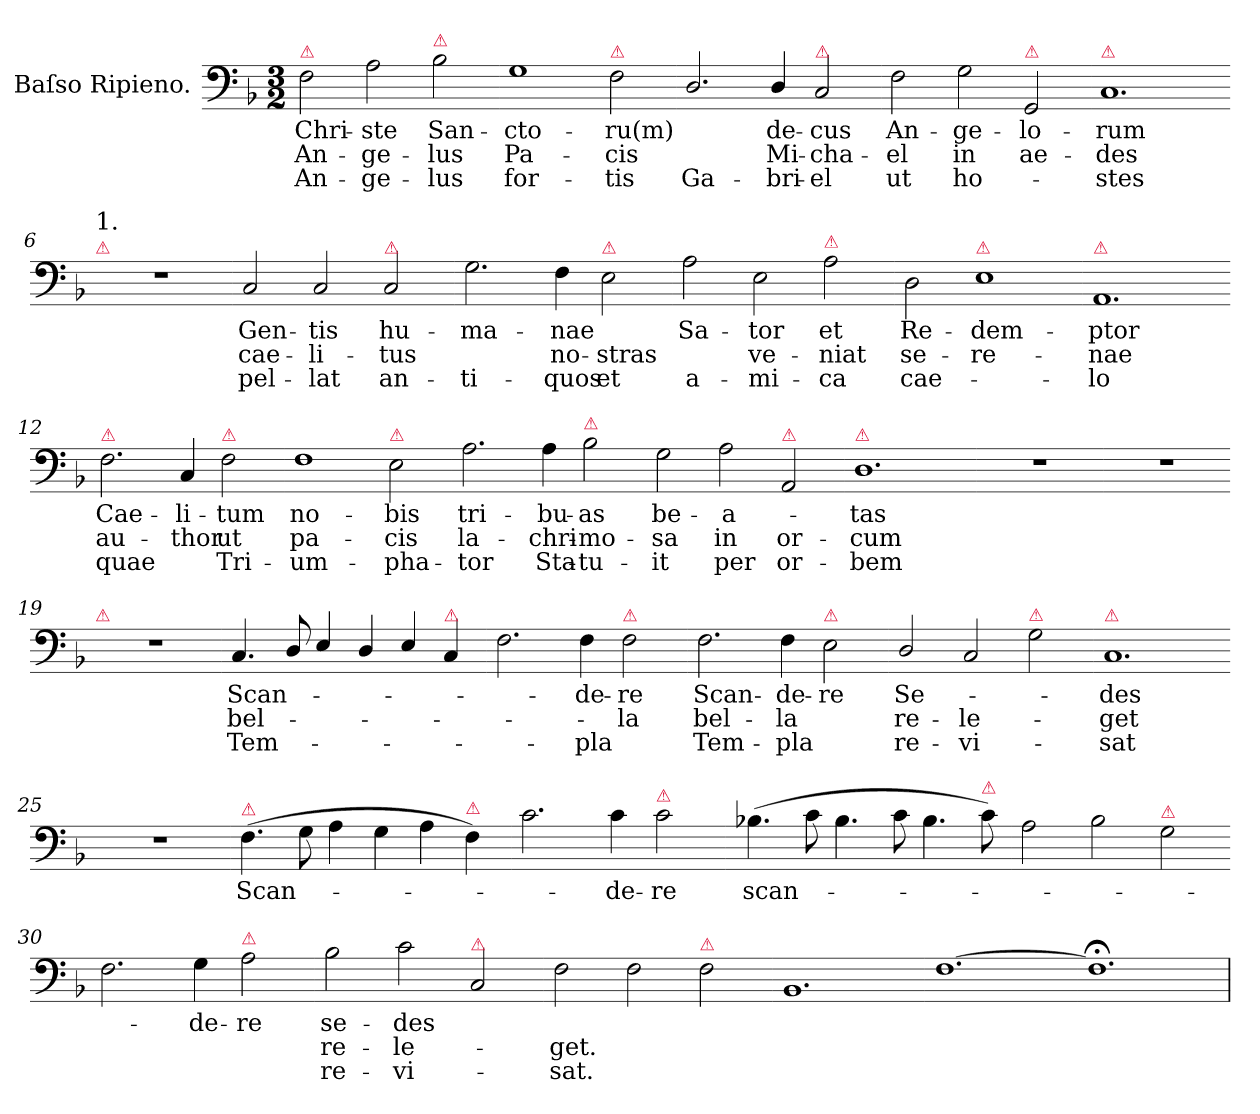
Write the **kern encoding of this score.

**kern	**text	**text	**text
*part1	*part1	*part1	*part1
*staff1	*staff1	*staff1	*staff1
*I"Baſso Ripieno.	*	*	*
*clefF4	*	*	*
*k[b-]	*	*	*
*M3/2	*	*	*
=1	=1	=1	=1
!LO:TX:a:color=crimson:t=⚠	!	!	!
2F\	Chri-	An-	An-
2A\	-ste	-ge-	-ge-
!LO:TX:a:color=crimson:t=⚠	!	!	!
2B-\	San-	-lus	-lus
=2-	=2-	=2-	=2-
1G	-cto-	Pa-	for-
!LO:TX:a:color=crimson:t=⚠	!	!	!
2F\	-ru(m)	-cis	-tis
=3-	=3-	=3-	=3-
2.D/	.	.	Ga-
4D/	de-	Mi-	-bri-
!LO:TX:a:color=crimson:t=⚠	!	!	!
2C/	-cus	-cha-	-el
=4-	=4-	=4-	=4-
2F\	An-	-el	ut
2G\	-ge-	in	ho-
!LO:TX:a:color=crimson:t=⚠	!	!	!
2GG/	-lo-	ae-	.
=5-	=5-	=5-	=5-
!LO:TX:a:color=crimson:t=⚠	!	!	!
1.C	-rum	-des	-stes
=6-	=6-	=6-	=6-
!LO:TX:a:color=crimson:t=⚠	!	!	!
!LO:TX:a:t=1.	!	!	!
1.r	.	.	.
=7-	=7-	=7-	=7-
2C/	Gen-	cae-	pel-
2C/	-tis	-li-	-lat
!LO:TX:a:color=crimson:t=⚠	!	!	!
2C/	hu-	-tus	an-
=8-	=8-	=8-	=8-
2.G\	-ma-	.	-ti-
4F\	-nae	no-	-quos
!LO:TX:a:color=crimson:t=⚠	!	!	!
2E\	.	-stras	et
=9-	=9-	=9-	=9-
2A\	Sa-	.	a-
2E\	-tor	ve-	-mi-
!LO:TX:a:color=crimson:t=⚠	!	!	!
2A\	et	-niat	-ca
=10-	=10-	=10-	=10-
2D\	Re-	se-	cae-
!LO:TX:a:color=crimson:t=⚠	!	!	!
1E	-dem-	-re-	.
=11-	=11-	=11-	=11-
!LO:TX:a:color=crimson:t=⚠	!	!	!
1.AA	-ptor	-nae	-lo
=12-	=12-	=12-	=12-
!LO:TX:a:color=crimson:t=⚠	!	!	!
2.F\	Cae-	au-	quae
4C/	-li-	-thor	.
!LO:TX:a:color=crimson:t=⚠	!	!	!
2F\	-tum	ut	Tri-
=13-	=13-	=13-	=13-
1F	no-	pa-	-um-
!LO:TX:a:color=crimson:t=⚠	!	!	!
2E\	-bis	-cis	-pha-
=14-	=14-	=14-	=14-
2.A\	tri-	la-	-tor
4A\	-bu-	-chri-	Sta-
!LO:TX:a:color=crimson:t=⚠	!	!	!
2B-\	-as	-mo-	-tu-
=15-	=15-	=15-	=15-
2G\	be-	-sa	-it
2A\	-a-	in	per
!LO:TX:a:color=crimson:t=⚠	!	!	!
2AA/	.	or-	or-
=16-	=16-	=16-	=16-
!LO:TX:a:color=crimson:t=⚠	!	!	!
1.D	-tas	-cum	-bem
=17-	=17-	=17-	=17-
1.r	.	.	.
=18-	=18-	=18-	=18-
1.r	.	.	.
=19-	=19-	=19-	=19-
!LO:TX:a:color=crimson:t=⚠	!	!	!
1.r	.	.	.
=20-	=20-	=20-	=20-
4.C/	Scan-	bel-	Tem-
8D/	.	.	.
4E/	.	.	.
4D/	.	.	.
4E/	.	.	.
!LO:TX:a:color=crimson:t=⚠	!	!	!
4C/	.	.	.
=21-	=21-	=21-	=21-
2.F\	.	.	.
4F\	-de-	.	-pla
!LO:TX:a:color=crimson:t=⚠	!	!	!
2F\	-re	-la	.
=22-	=22-	=22-	=22-
!	!LO:LY:i	!LO:LY:i	!LO:LY:i
2.F\	Scan-	bel-	Tem-
!	!LO:LY:i	!LO:LY:i	!LO:LY:i
4F\	-de-	-la	-pla
!LO:TX:a:color=crimson:t=⚠	!	!	!
!	!LO:LY:i	!	!
2E\	-re	.	.
=23-	=23-	=23-	=23-
2D/	Se-	re-	re-
2C/	.	-le-	-vi-
!LO:TX:a:color=crimson:t=⚠	!	!	!
2G\	.	.	.
=24-	=24-	=24-	=24-
!LO:TX:a:color=crimson:t=⚠	!	!	!
1.C	-des	-get	-sat
=25-	=25-	=25-	=25-
1.r	.	.	.
=26-	=26-	=26-	=26-
!LO:TX:a:color=crimson:t=⚠	!	!	!
(>4.F\	Scan-	.	.
8G\	.	.	.
4A\	.	.	.
4G\	.	.	.
4A\	.	.	.
!LO:TX:a:color=crimson:t=⚠	!	!	!
4F\)	.	.	.
=27-	=27-	=27-	=27-
2.c\	.	.	.
4c\	-de-	.	.
!LO:TX:a:color=crimson:t=⚠	!	!	!
2c\	-re	.	.
=28-	=28-	=28-	=28-
(>4.B-X\	scan-	.	.
8c\	.	.	.
4.B-\	.	.	.
8c\	.	.	.
4.B-\	.	.	.
!LO:TX:a:color=crimson:t=⚠	!	!	!
8c\)	.	.	.
=29-	=29-	=29-	=29-
2A\	.	.	.
2B-\	.	.	.
!LO:TX:a:color=crimson:t=⚠	!	!	!
2G\	.	.	.
=30-	=30-	=30-	=30-
2.F\	.	.	.
4G\	-de-	.	.
!LO:TX:a:color=crimson:t=⚠	!	!	!
2A\	-re	.	.
=31-	=31-	=31-	=31-
2B-\	se-	re-	re-
2c\	-des	-le-	-vi-
!LO:TX:a:color=crimson:t=⚠	!	!	!
2C/	.	.	.
=32-	=32-	=32-	=32-
2F\	.	-get.	-sat.
2F\	.	.	.
!LO:TX:a:color=crimson:t=⚠	!	!	!
2F\	.	.	.
=33-	=33-	=33-	=33-
1.BB-	.	.	.
=34-	=34-	=34-	=34-
[1.F	.	.	.
=35-	=35-	=35-	=35-
1.F;<]	.	.	.
=	=	=	=
*-	*-	*-	*-
